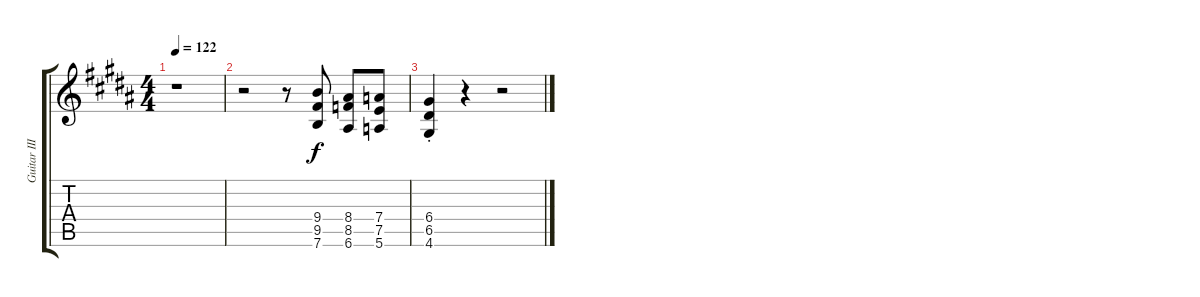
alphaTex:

\track ("Guitar III" "Guitar III") {instrument distortionguitar}
\staff {score tabs}
\tuning (E4 B3 G3 D3 A2 E2) {hide}
\ts (4 4)
\tempo 122
\clef g2
\ks g#minor
r.1{dy f} |
r.2 r.8 (9.4 9.5 7.6).8 (8.4 8.5 6.6).8 (7.4 7.5 5.6).8 |
(6.4{st} 6.5{st} 4.6{st}).4 r.4 r.2
